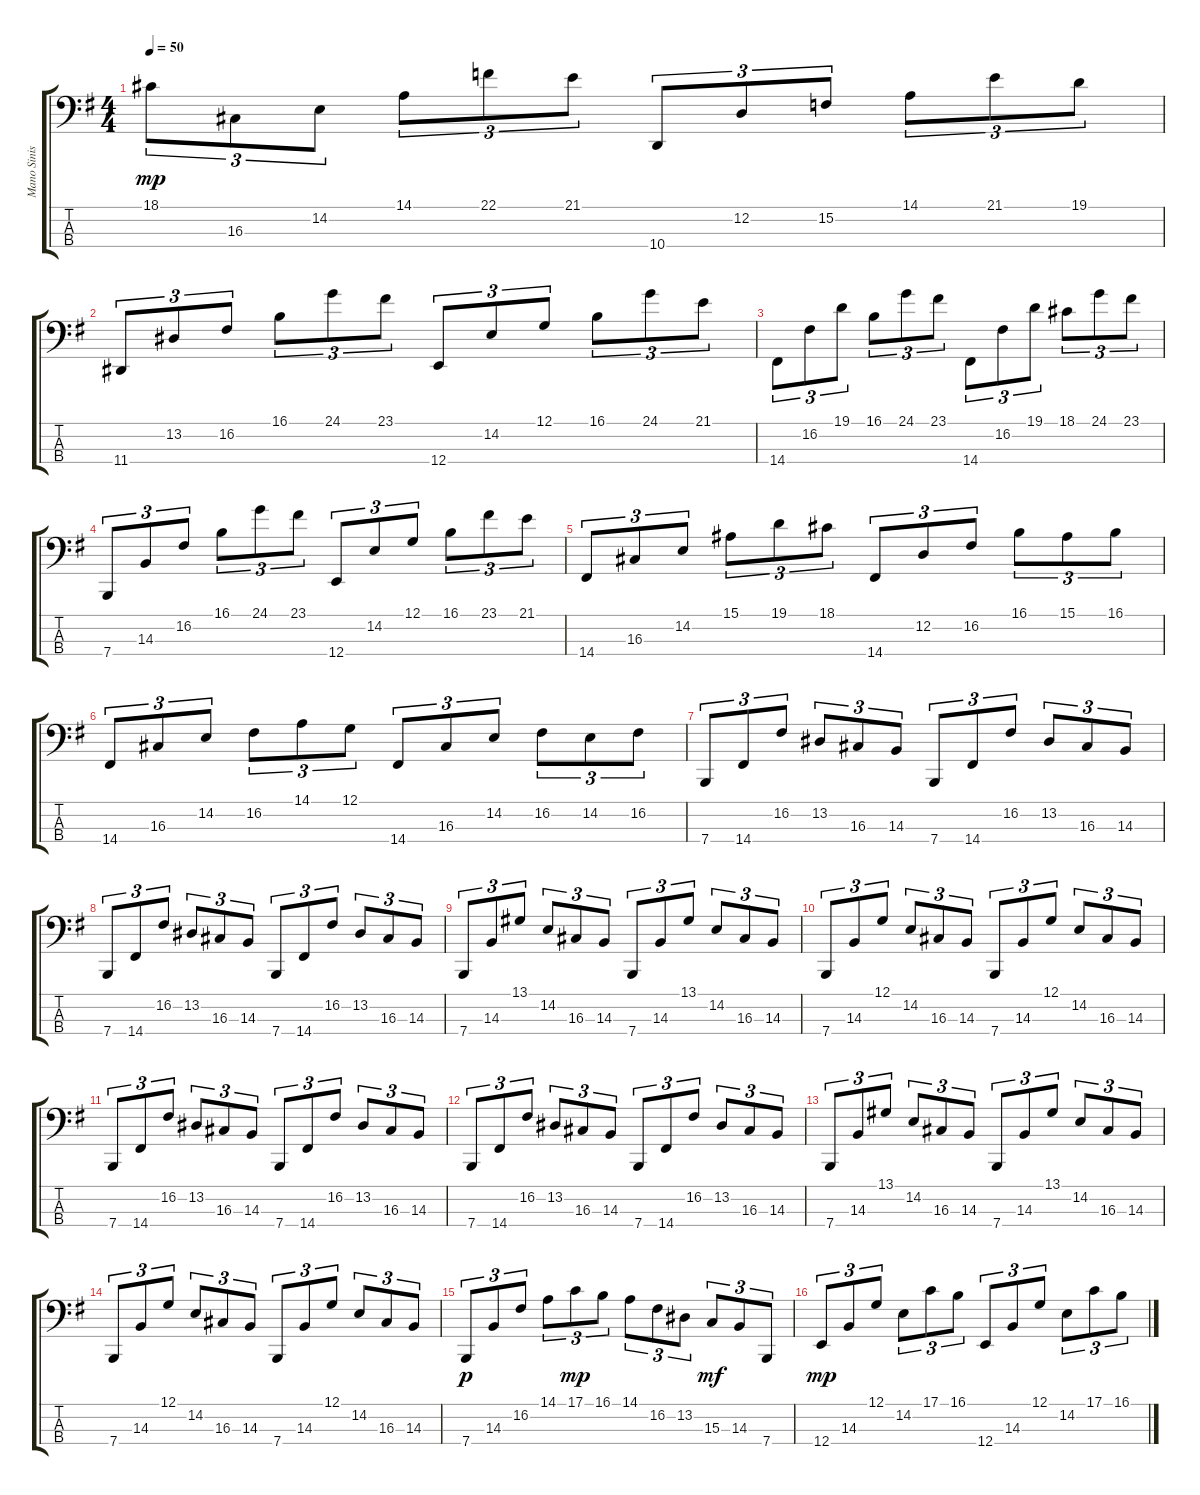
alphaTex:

\track ("Mano Sinistra" "Mano Sinis") {instrument acousticgrandpiano}
\staff {score tabs}
\tuning (G2 D2 A1 E1) {hide}
\ts (4 4)
\tempo 50
\clef f4
\ks g
18.1.8{tu (3 2) dy mp} 16.3.8{tu (3 2)} 14.2.8{tu (3 2)} 14.1.8{tu (3 2)} 22.1.8{tu (3 2)} 21.1.8{tu (3 2)} 10.4.8{tu (3 2)} 12.2.8{tu (3 2)} 15.2.8{tu (3 2)} 14.1.8{tu (3 2)} 21.1.8{tu (3 2)} 19.1.8{tu (3 2)} |
11.4.8{tu (3 2)} 13.2.8{tu (3 2)} 16.2.8{tu (3 2)} 16.1.8{tu (3 2)} 24.1.8{tu (3 2)} 23.1.8{tu (3 2)} 12.4.8{tu (3 2)} 14.2.8{tu (3 2)} 12.1.8{tu (3 2)} 16.1.8{tu (3 2)} 24.1.8{tu (3 2)} 21.1.8{tu (3 2)} |
14.4.8{tu (3 2)} 16.2.8{tu (3 2)} 19.1.8{tu (3 2)} 16.1.8{tu (3 2)} 24.1.8{tu (3 2)} 23.1.8{tu (3 2)} 14.4.8{tu (3 2)} 16.2.8{tu (3 2)} 19.1.8{tu (3 2)} 18.1.8{tu (3 2)} 24.1.8{tu (3 2)} 23.1.8{tu (3 2)} |
7.4.8{tu (3 2)} 14.3.8{tu (3 2)} 16.2.8{tu (3 2)} 16.1.8{tu (3 2)} 24.1.8{tu (3 2)} 23.1.8{tu (3 2)} 12.4.8{tu (3 2)} 14.2.8{tu (3 2)} 12.1.8{tu (3 2)} 16.1.8{tu (3 2)} 23.1.8{tu (3 2)} 21.1.8{tu (3 2)} |
14.4.8{tu (3 2)} 16.3.8{tu (3 2)} 14.2.8{tu (3 2)} 15.1.8{tu (3 2)} 19.1.8{tu (3 2)} 18.1.8{tu (3 2)} 14.4.8{tu (3 2)} 12.2.8{tu (3 2)} 16.2.8{tu (3 2)} 16.1.8{tu (3 2)} 15.1.8{tu (3 2)} 16.1.8{tu (3 2)} |
14.4.8{tu (3 2)} 16.3.8{tu (3 2)} 14.2.8{tu (3 2)} 16.2.8{tu (3 2)} 14.1.8{tu (3 2)} 12.1.8{tu (3 2)} 14.4.8{tu (3 2)} 16.3.8{tu (3 2)} 14.2.8{tu (3 2)} 16.2.8{tu (3 2)} 14.2.8{tu (3 2)} 16.2.8{tu (3 2)} |
7.4.8{tu (3 2)} 14.4.8{tu (3 2)} 16.2.8{tu (3 2)} 13.2.8{tu (3 2)} 16.3.8{tu (3 2)} 14.3.8{tu (3 2)} 7.4.8{tu (3 2)} 14.4.8{tu (3 2)} 16.2.8{tu (3 2)} 13.2.8{tu (3 2)} 16.3.8{tu (3 2)} 14.3.8{tu (3 2)} |
7.4.8{tu (3 2)} 14.4.8{tu (3 2)} 16.2.8{tu (3 2)} 13.2.8{tu (3 2)} 16.3.8{tu (3 2)} 14.3.8{tu (3 2)} 7.4.8{tu (3 2)} 14.4.8{tu (3 2)} 16.2.8{tu (3 2)} 13.2.8{tu (3 2)} 16.3.8{tu (3 2)} 14.3.8{tu (3 2)} |
7.4.8{tu (3 2)} 14.3.8{tu (3 2)} 13.1.8{tu (3 2)} 14.2.8{tu (3 2)} 16.3.8{tu (3 2)} 14.3.8{tu (3 2)} 7.4.8{tu (3 2)} 14.3.8{tu (3 2)} 13.1.8{tu (3 2)} 14.2.8{tu (3 2)} 16.3.8{tu (3 2)} 14.3.8{tu (3 2)} |
7.4.8{tu (3 2)} 14.3.8{tu (3 2)} 12.1.8{tu (3 2)} 14.2.8{tu (3 2)} 16.3.8{tu (3 2)} 14.3.8{tu (3 2)} 7.4.8{tu (3 2)} 14.3.8{tu (3 2)} 12.1.8{tu (3 2)} 14.2.8{tu (3 2)} 16.3.8{tu (3 2)} 14.3.8{tu (3 2)} |
7.4.8{tu (3 2)} 14.4.8{tu (3 2)} 16.2.8{tu (3 2)} 13.2.8{tu (3 2)} 16.3.8{tu (3 2)} 14.3.8{tu (3 2)} 7.4.8{tu (3 2)} 14.4.8{tu (3 2)} 16.2.8{tu (3 2)} 13.2.8{tu (3 2)} 16.3.8{tu (3 2)} 14.3.8{tu (3 2)} |
7.4.8{tu (3 2)} 14.4.8{tu (3 2)} 16.2.8{tu (3 2)} 13.2.8{tu (3 2)} 16.3.8{tu (3 2)} 14.3.8{tu (3 2)} 7.4.8{tu (3 2)} 14.4.8{tu (3 2)} 16.2.8{tu (3 2)} 13.2.8{tu (3 2)} 16.3.8{tu (3 2)} 14.3.8{tu (3 2)} |
7.4.8{tu (3 2)} 14.3.8{tu (3 2)} 13.1.8{tu (3 2)} 14.2.8{tu (3 2)} 16.3.8{tu (3 2)} 14.3.8{tu (3 2)} 7.4.8{tu (3 2)} 14.3.8{tu (3 2)} 13.1.8{tu (3 2)} 14.2.8{tu (3 2)} 16.3.8{tu (3 2)} 14.3.8{tu (3 2)} |
7.4.8{tu (3 2)} 14.3.8{tu (3 2)} 12.1.8{tu (3 2)} 14.2.8{tu (3 2)} 16.3.8{tu (3 2)} 14.3.8{tu (3 2)} 7.4.8{tu (3 2)} 14.3.8{tu (3 2)} 12.1.8{tu (3 2)} 14.2.8{tu (3 2)} 16.3.8{tu (3 2)} 14.3.8{tu (3 2)} |
7.4.8{tu (3 2) dy p} 14.3.8{tu (3 2)} 16.2.8{tu (3 2)} 14.1.8{tu (3 2)} 17.1.8{tu (3 2) dy mp} 16.1.8{tu (3 2)} 14.1.8{tu (3 2)} 16.2.8{tu (3 2)} 13.2.8{tu (3 2)} 15.3.8{tu (3 2) dy mf} 14.3.8{tu (3 2)} 7.4.8{tu (3 2)} |
12.4.8{tu (3 2) dy mp} 14.3.8{tu (3 2)} 12.1.8{tu (3 2)} 14.2.8{tu (3 2)} 17.1.8{tu (3 2)} 16.1.8{tu (3 2)} 12.4.8{tu (3 2)} 14.3.8{tu (3 2)} 12.1.8{tu (3 2)} 14.2.8{tu (3 2)} 17.1.8{tu (3 2)} 16.1.8{tu (3 2)}
